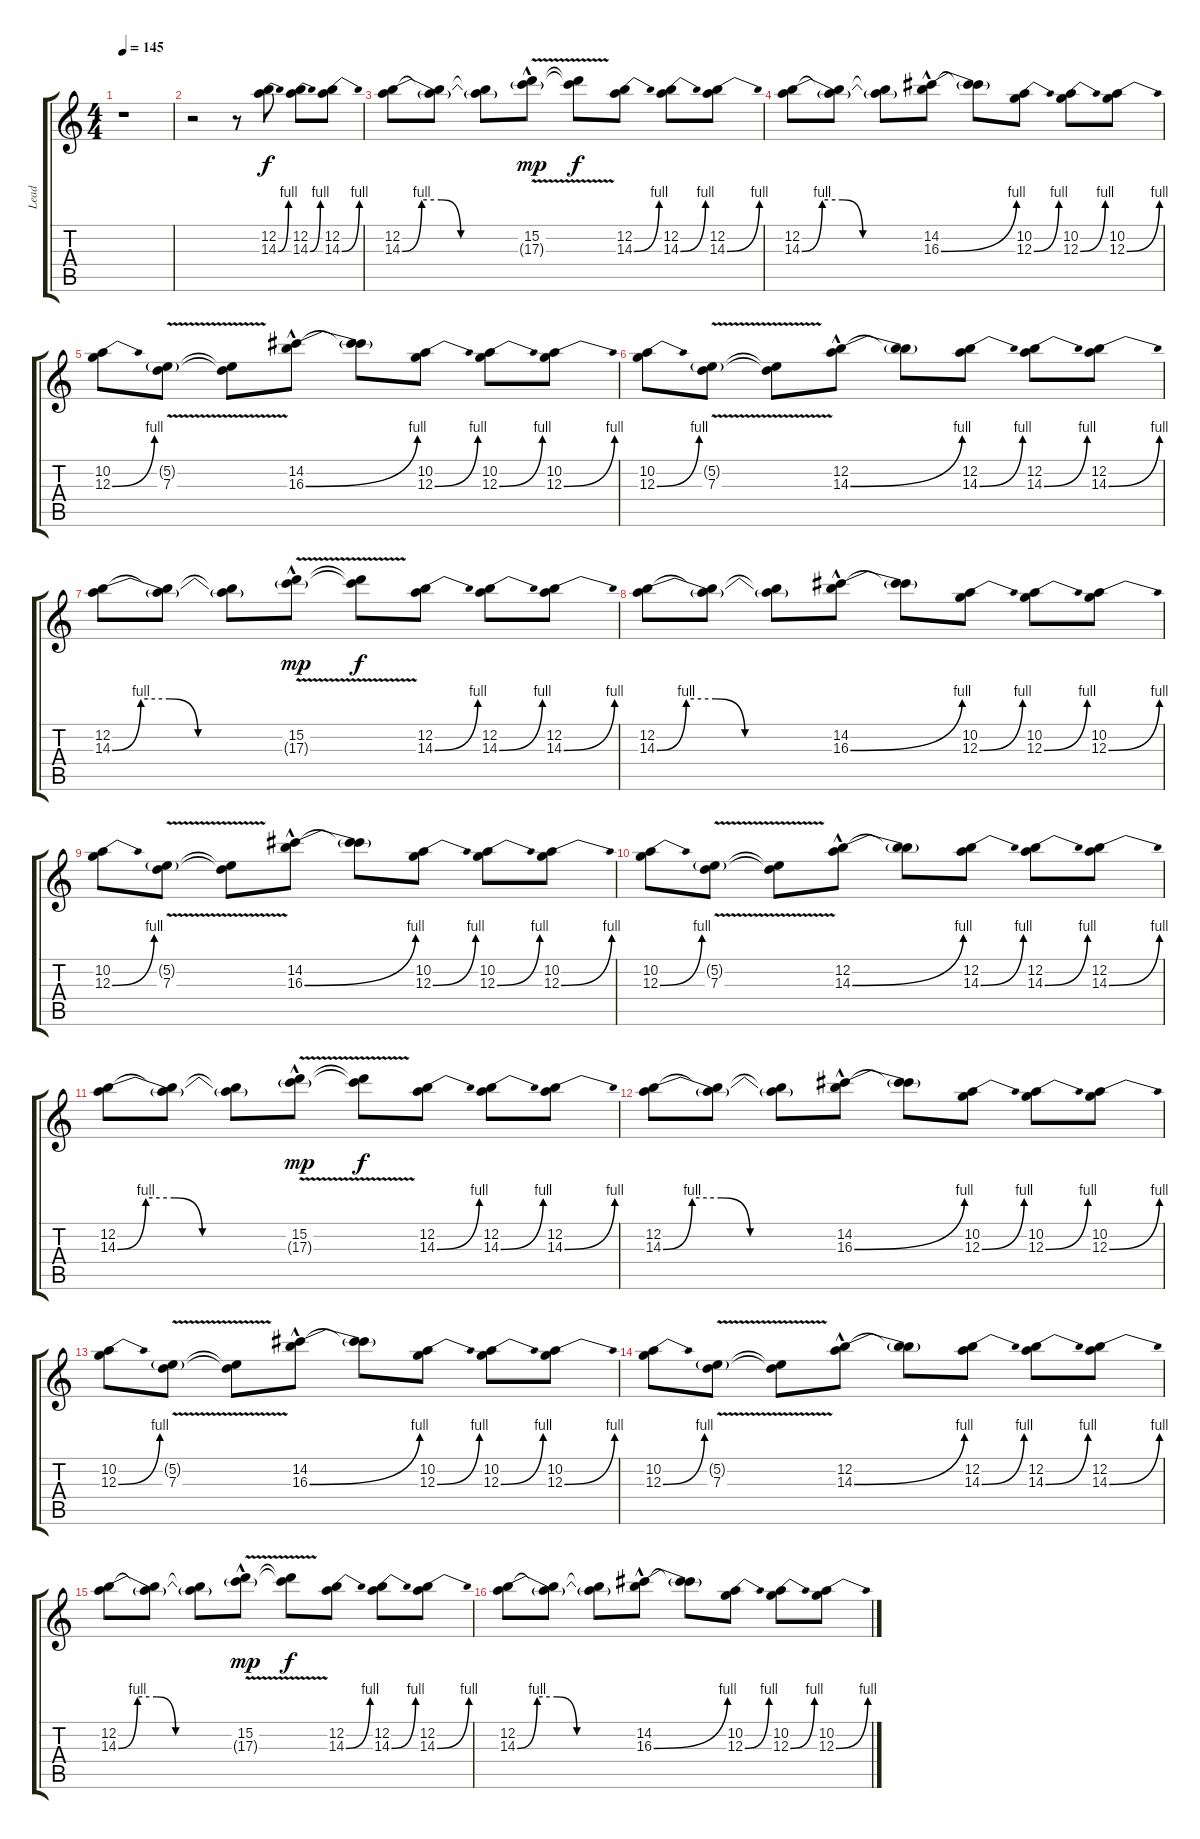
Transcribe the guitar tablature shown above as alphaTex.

\track ("Lead" "Lead") {instrument overdrivenguitar}
\staff {score tabs}
\tuning (E4 B3 G3 D3 A2 E2) {hide}
\ts (4 4)
\tempo 145
\clef g2
\ks c
r.1{dy f} |
r.2 r.8 (12.2 14.3{be (bend 0 0 60 4)}).8 (12.2 14.3{be (bend 0 0 60 4)}).8 (12.2 14.3{be (bend 0 0 60 4)}).8 |
(12.2 14.3{be (custom 0 0 10 4 20 4 30 0 60 0)}).8 (12.2{t} 14.3{t}).8 (12.2{t} 14.3{t}).8 (15.2{v hac} 17.3{v g}).8{dy mp} (15.2{t} 17.3{t}).8{dy f} (12.2 14.3{be (bend 0 0 60 4)}).8 (12.2 14.3{be (bend 0 0 60 4)}).8 (12.2 14.3{be (bend 0 0 60 4)}).8 |
(12.2 14.3{be (custom 0 0 10 4 20 4 30 0 60 0)}).8 (12.2{t} 14.3{t}).8 (12.2{t} 14.3{t}).8 (14.2{hac} 16.3{be (bend 0 0 60 4)}).8 (14.2{t} 16.3{t}).8 (10.2 12.3{be (bend 0 0 60 4)}).8 (10.2 12.3{be (bend 0 0 60 4)}).8 (10.2 12.3{be (bend 0 0 60 4)}).8 |
(10.2 12.3{be (bend 0 0 60 4)}).8 (5.2{g} 7.3{v}).8 (5.2{t} 7.3{t}).8 (14.2{hac} 16.3{be (bend 0 0 60 4)}).8 (14.2{t} 16.3{t}).8 (10.2 12.3{be (bend 0 0 60 4)}).8 (10.2 12.3{be (bend 0 0 60 4)}).8 (10.2 12.3{be (bend 0 0 60 4)}).8 |
(10.2 12.3{be (bend 0 0 60 4)}).8 (5.2{v g} 7.3{v}).8 (5.2{t} 7.3{t}).8 (12.2{hac} 14.3{be (bend 0 0 60 4)}).8 (12.2{t} 14.3{t}).8 (12.2 14.3{be (bend 0 0 60 4)}).8 (12.2 14.3{be (bend 0 0 60 4)}).8 (12.2 14.3{be (bend 0 0 60 4)}).8 |
(12.2 14.3{be (custom 0 0 10 4 20 4 30 0 60 0)}).8 (12.2{t} 14.3{t}).8 (12.2{t} 14.3{t}).8 (15.2{v hac} 17.3{v g}).8{dy mp} (15.2{t} 17.3{t}).8{dy f} (12.2 14.3{be (bend 0 0 60 4)}).8 (12.2 14.3{be (bend 0 0 60 4)}).8 (12.2 14.3{be (bend 0 0 60 4)}).8 |
(12.2 14.3{be (custom 0 0 10 4 20 4 30 0 60 0)}).8 (12.2{t} 14.3{t}).8 (12.2{t} 14.3{t}).8 (14.2{hac} 16.3{be (bend 0 0 60 4)}).8 (14.2{t} 16.3{t}).8 (10.2 12.3{be (bend 0 0 60 4)}).8 (10.2 12.3{be (bend 0 0 60 4)}).8 (10.2 12.3{be (bend 0 0 60 4)}).8 |
(10.2 12.3{be (bend 0 0 60 4)}).8 (5.2{g} 7.3{v}).8 (5.2{t} 7.3{t}).8 (14.2{hac} 16.3{be (bend 0 0 60 4)}).8 (14.2{t} 16.3{t}).8 (10.2 12.3{be (bend 0 0 60 4)}).8 (10.2 12.3{be (bend 0 0 60 4)}).8 (10.2 12.3{be (bend 0 0 60 4)}).8 |
(10.2 12.3{be (bend 0 0 60 4)}).8 (5.2{v g} 7.3{v}).8 (5.2{t} 7.3{t}).8 (12.2{hac} 14.3{be (bend 0 0 60 4)}).8 (12.2{t} 14.3{t}).8 (12.2 14.3{be (bend 0 0 60 4)}).8 (12.2 14.3{be (bend 0 0 60 4)}).8 (12.2 14.3{be (bend 0 0 60 4)}).8 |
(12.2 14.3{be (custom 0 0 10 4 20 4 30 0 60 0)}).8 (12.2{t} 14.3{t}).8 (12.2{t} 14.3{t}).8 (15.2{v hac} 17.3{v g}).8{dy mp} (15.2{t} 17.3{t}).8{dy f} (12.2 14.3{be (bend 0 0 60 4)}).8 (12.2 14.3{be (bend 0 0 60 4)}).8 (12.2 14.3{be (bend 0 0 60 4)}).8 |
(12.2 14.3{be (custom 0 0 10 4 20 4 30 0 60 0)}).8 (12.2{t} 14.3{t}).8 (12.2{t} 14.3{t}).8 (14.2{hac} 16.3{be (bend 0 0 60 4)}).8 (14.2{t} 16.3{t}).8 (10.2 12.3{be (bend 0 0 60 4)}).8 (10.2 12.3{be (bend 0 0 60 4)}).8 (10.2 12.3{be (bend 0 0 60 4)}).8 |
(10.2 12.3{be (bend 0 0 60 4)}).8 (5.2{g} 7.3{v}).8 (5.2{t} 7.3{t}).8 (14.2{hac} 16.3{be (bend 0 0 60 4)}).8 (14.2{t} 16.3{t}).8 (10.2 12.3{be (bend 0 0 60 4)}).8 (10.2 12.3{be (bend 0 0 60 4)}).8 (10.2 12.3{be (bend 0 0 60 4)}).8 |
(10.2 12.3{be (bend 0 0 60 4)}).8 (5.2{v g} 7.3{v}).8 (5.2{t} 7.3{t}).8 (12.2{hac} 14.3{be (bend 0 0 60 4)}).8 (12.2{t} 14.3{t}).8 (12.2 14.3{be (bend 0 0 60 4)}).8 (12.2 14.3{be (bend 0 0 60 4)}).8 (12.2 14.3{be (bend 0 0 60 4)}).8 |
(12.2 14.3{be (custom 0 0 10 4 20 4 30 0 60 0)}).8 (12.2{t} 14.3{t}).8 (12.2{t} 14.3{t}).8 (15.2{v hac} 17.3{v g}).8{dy mp} (15.2{t} 17.3{t}).8{dy f} (12.2 14.3{be (bend 0 0 60 4)}).8 (12.2 14.3{be (bend 0 0 60 4)}).8 (12.2 14.3{be (bend 0 0 60 4)}).8 |
(12.2 14.3{be (custom 0 0 10 4 20 4 30 0 60 0)}).8 (12.2{t} 14.3{t}).8 (12.2{t} 14.3{t}).8 (14.2{hac} 16.3{be (bend 0 0 60 4)}).8 (14.2{t} 16.3{t}).8 (10.2 12.3{be (bend 0 0 60 4)}).8 (10.2 12.3{be (bend 0 0 60 4)}).8 (10.2 12.3{be (bend 0 0 60 4)}).8
